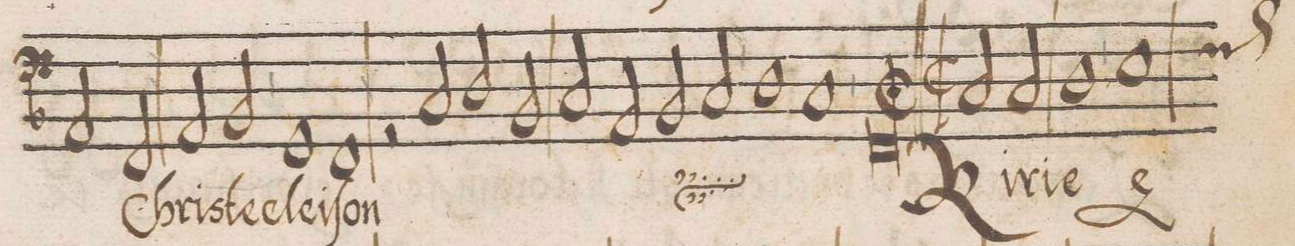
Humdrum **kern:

**kern	**text
*I"BASSVS	*
*clefF4	*
*k[b-]	*
*met(C|)	*
*M2/1	*
2AA/	-ſon
*	*Xij
2FF/	Chri-
2AA/	-ste
2BB-/	e-
=31-	=31-
1GG	-lei-
1FF	-ſon
=32	=32-
2r	.
2C/	.
2D/	.
2BB-/	.
=33	=33-
2C/	.
2AA/	.
*	*ij
2BB-/	Chri-
2C/	-ste
=34-	=34-
1D	e-
1C,	-lei-
=35-	=35-
0FF;l	-ſon
*	*Xij
=36||	=36||
*M2/1	*
*met(C|)	*
2C/	Ki-
2C/	-ri-
1D	-e
=37-	=37-
*custos:F	*
1E	e-
*-	*-
